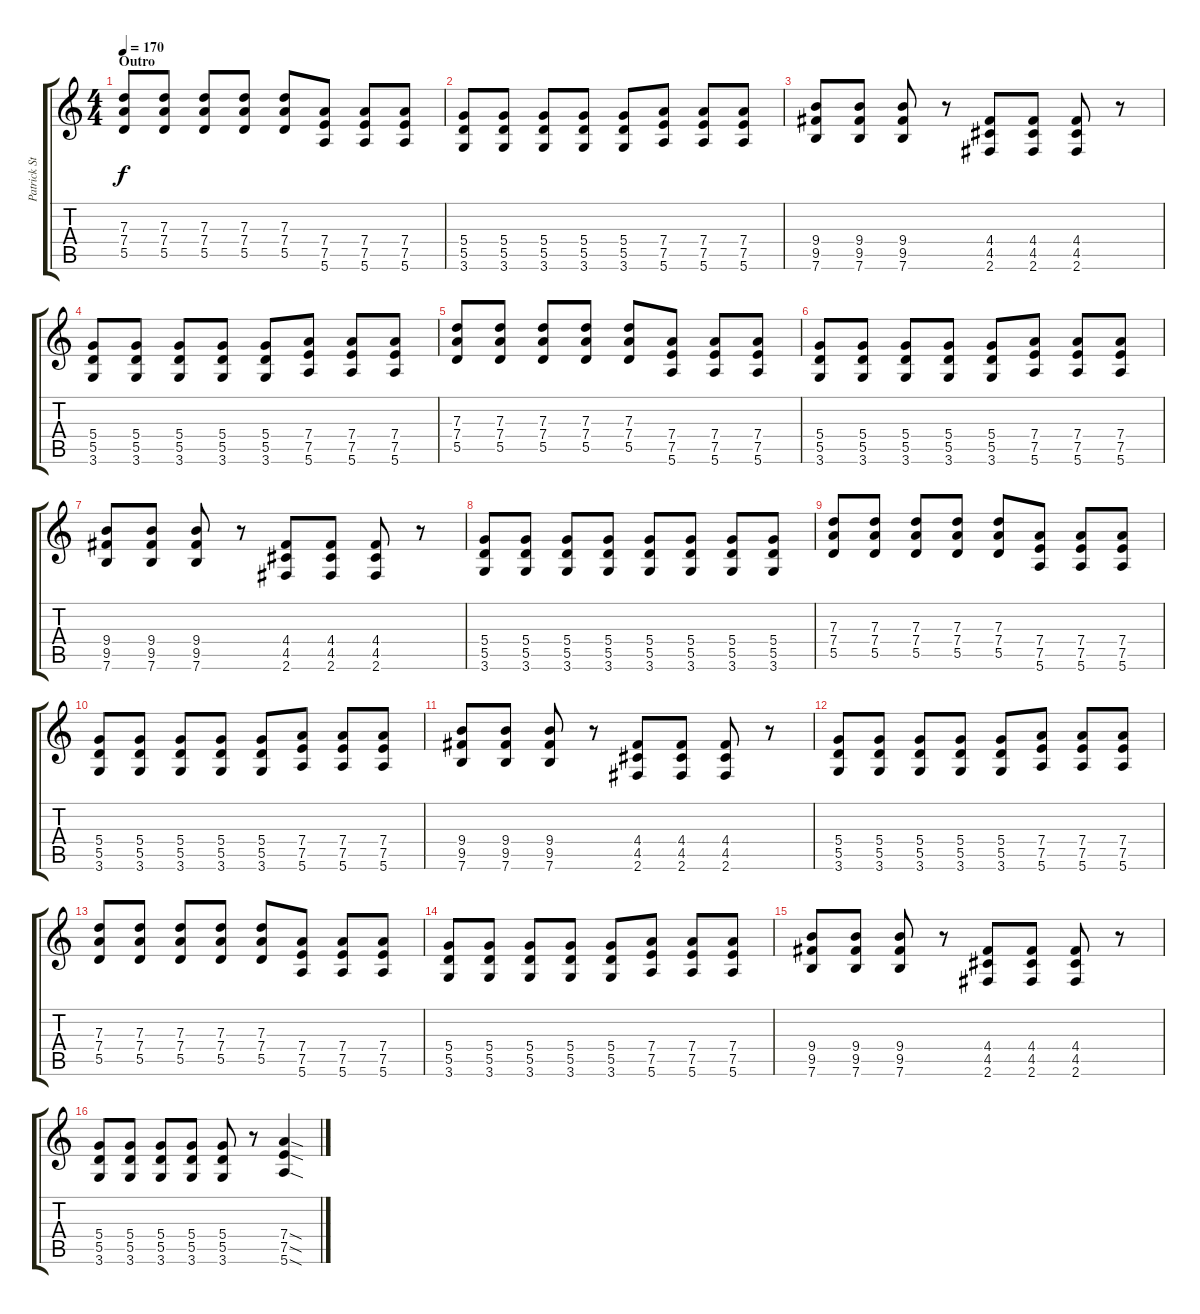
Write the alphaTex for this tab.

\track ("Patrick Stump (Rythmn Guitar)" "Patrick St") {instrument overdrivenguitar}
\staff {score tabs}
\tuning (E4 B3 G3 D3 A2 E2) {hide}
\ts (4 4)
\section ("" "Outro")
\tempo 170
\clef g2
\ks c
(7.3 7.4 5.5).8{dy f} (7.3 7.4 5.5).8 (7.3 7.4 5.5).8 (7.3 7.4 5.5).8 (7.3 7.4 5.5).8 (7.4 7.5 5.6).8 (7.4 7.5 5.6).8 (7.4 7.5 5.6).8 |
(5.4 5.5 3.6).8 (5.4 5.5 3.6).8 (5.4 5.5 3.6).8 (5.4 5.5 3.6).8 (5.4 5.5 3.6).8 (7.4 7.5 5.6).8 (7.4 7.5 5.6).8 (7.4 7.5 5.6).8 |
(9.4 9.5 7.6).8 (9.4 9.5 7.6).8 (9.4 9.5 7.6).8 r.8 (4.4 4.5 2.6).8 (4.4 4.5 2.6).8 (4.4 4.5 2.6).8 r.8 |
(5.4 5.5 3.6).8 (5.4 5.5 3.6).8 (5.4 5.5 3.6).8 (5.4 5.5 3.6).8 (5.4 5.5 3.6).8 (7.4 7.5 5.6).8 (7.4 7.5 5.6).8 (7.4 7.5 5.6).8 |
(7.3 7.4 5.5).8 (7.3 7.4 5.5).8 (7.3 7.4 5.5).8 (7.3 7.4 5.5).8 (7.3 7.4 5.5).8 (7.4 7.5 5.6).8 (7.4 7.5 5.6).8 (7.4 7.5 5.6).8 |
(5.4 5.5 3.6).8 (5.4 5.5 3.6).8 (5.4 5.5 3.6).8 (5.4 5.5 3.6).8 (5.4 5.5 3.6).8 (7.4 7.5 5.6).8 (7.4 7.5 5.6).8 (7.4 7.5 5.6).8 |
(9.4 9.5 7.6).8 (9.4 9.5 7.6).8 (9.4 9.5 7.6).8 r.8 (4.4 4.5 2.6).8 (4.4 4.5 2.6).8 (4.4 4.5 2.6).8 r.8 |
(5.4 5.5 3.6).8 (5.4 5.5 3.6).8 (5.4 5.5 3.6).8 (5.4 5.5 3.6).8 (5.4 5.5 3.6).8 (5.4 5.5 3.6).8 (5.4 5.5 3.6).8 (5.4 5.5 3.6).8 |
(7.3 7.4 5.5).8 (7.3 7.4 5.5).8 (7.3 7.4 5.5).8 (7.3 7.4 5.5).8 (7.3 7.4 5.5).8 (7.4 7.5 5.6).8 (7.4 7.5 5.6).8 (7.4 7.5 5.6).8 |
(5.4 5.5 3.6).8 (5.4 5.5 3.6).8 (5.4 5.5 3.6).8 (5.4 5.5 3.6).8 (5.4 5.5 3.6).8 (7.4 7.5 5.6).8 (7.4 7.5 5.6).8 (7.4 7.5 5.6).8 |
(9.4 9.5 7.6).8 (9.4 9.5 7.6).8 (9.4 9.5 7.6).8 r.8 (4.4 4.5 2.6).8 (4.4 4.5 2.6).8 (4.4 4.5 2.6).8 r.8 |
(5.4 5.5 3.6).8 (5.4 5.5 3.6).8 (5.4 5.5 3.6).8 (5.4 5.5 3.6).8 (5.4 5.5 3.6).8 (7.4 7.5 5.6).8 (7.4 7.5 5.6).8 (7.4 7.5 5.6).8 |
(7.3 7.4 5.5).8 (7.3 7.4 5.5).8 (7.3 7.4 5.5).8 (7.3 7.4 5.5).8 (7.3 7.4 5.5).8 (7.4 7.5 5.6).8 (7.4 7.5 5.6).8 (7.4 7.5 5.6).8 |
(5.4 5.5 3.6).8 (5.4 5.5 3.6).8 (5.4 5.5 3.6).8 (5.4 5.5 3.6).8 (5.4 5.5 3.6).8 (7.4 7.5 5.6).8 (7.4 7.5 5.6).8 (7.4 7.5 5.6).8 |
(9.4 9.5 7.6).8 (9.4 9.5 7.6).8 (9.4 9.5 7.6).8 r.8 (4.4 4.5 2.6).8 (4.4 4.5 2.6).8 (4.4 4.5 2.6).8 r.8 |
(5.4 5.5 3.6).8 (5.4 5.5 3.6).8 (5.4 5.5 3.6).8 (5.4 5.5 3.6).8 (5.4 5.5 3.6).8 r.8 (7.4{sod} 7.5{sod} 5.6{sod}).4
